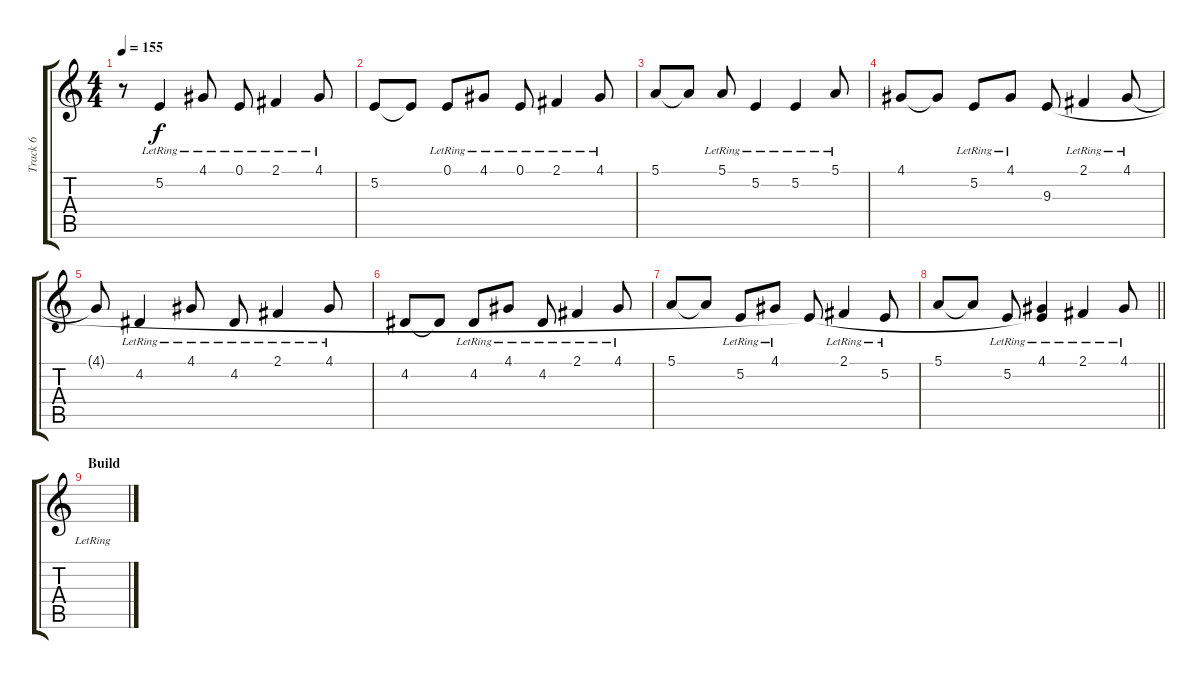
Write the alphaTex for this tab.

\track ("Track 6" "Track 6") {instrument electricpiano1}
\staff {score tabs}
\tuning (E4 B3 G3 D3 A2 E2) {hide}
\ts (4 4)
\tempo 155
\clef g2
\ks c
r.8{dy f} 5.2{lr}.4 4.1{lr}.8 0.1{lr}.8 2.1{lr}.4 4.1{lr}.8 |
5.2.8 5.2{t}.8 0.1{lr}.8 4.1{lr}.8 0.1{lr}.8 2.1{lr}.4 4.1{lr}.8 |
5.1.8 5.1{t}.8 5.1{lr}.8 5.2{lr}.4 5.2{lr}.4 5.1{lr}.8 |
4.1.8 4.1{t}.8 5.2{lr}.8 4.1{lr}.8 9.3.8 2.1{lr}.4 4.1{lr}.8 |
4.1{t}.8 4.2{lr}.4 4.1{lr}.8 4.2{lr}.8 2.1{lr}.4 4.1{lr}.8 |
4.2.8 4.2{t}.8 4.2{lr}.8 4.1{lr}.8 4.2{lr}.8 2.1{lr}.4 4.1{lr}.8 |
5.1.8 5.1{t}.8 5.2{lr}.8 4.1{lr}.8 9.3{t}.8 2.1{lr}.4 5.2{lr}.8 |
\barLineRight lightlight
5.1.8 5.1{t}.8 5.2{lr}.8 (4.1{lr} 9.3{t}).4 2.1{lr}.4 4.1{lr}.8 |
\section ("" "Build")
